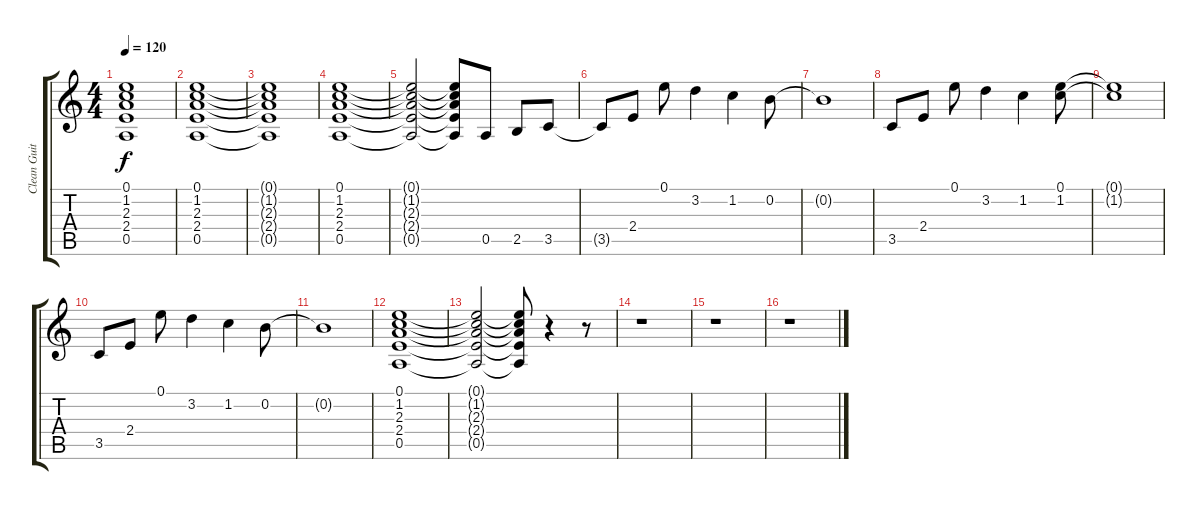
\track ("Clean Guitar 1" "Clean Guit") {instrument acousticguitarsteel}
\staff {score tabs}
\tuning (E4 B3 G3 D3 A2 E2) {hide}
\ts (4 4)
\tempo 120
\clef g2
\ks c
(0.1{t} 1.2{t} 2.3{t} 2.4{t} 0.5{t}).1{dy f} |
(0.1 1.2 2.3 2.4 0.5).1 |
(0.1{t} 1.2{t} 2.3{t} 2.4{t} 0.5{t}).1 |
(0.1 1.2 2.3 2.4 0.5).1 |
(0.1{t} 1.2{t} 2.3{t} 2.4{t} 0.5{t}).2 (0.1{t} 1.2{t} 2.3{t} 2.4{t} 0.5{t}).8 0.5.8 2.5.8 3.5.8 |
3.5{t}.8 2.4.8 0.1.8 3.2.4 1.2.4 0.2.8 |
0.2{t}.1 |
3.5.8 2.4.8 0.1.8 3.2.4 1.2.4 (0.1 1.2).8 |
(0.1{t} 1.2{t}).1 |
3.5.8 2.4.8 0.1.8 3.2.4 1.2.4 0.2.8 |
0.2{t}.1 |
(0.1 1.2 2.3 2.4 0.5).1 |
(0.1{t} 1.2{t} 2.3{t} 2.4{t} 0.5{t}).2 (0.1{t} 1.2{t} 2.3{t} 2.4{t} 0.5{t}).8 r.4 r.8 |
r.1 |
r.1 |
r.1
